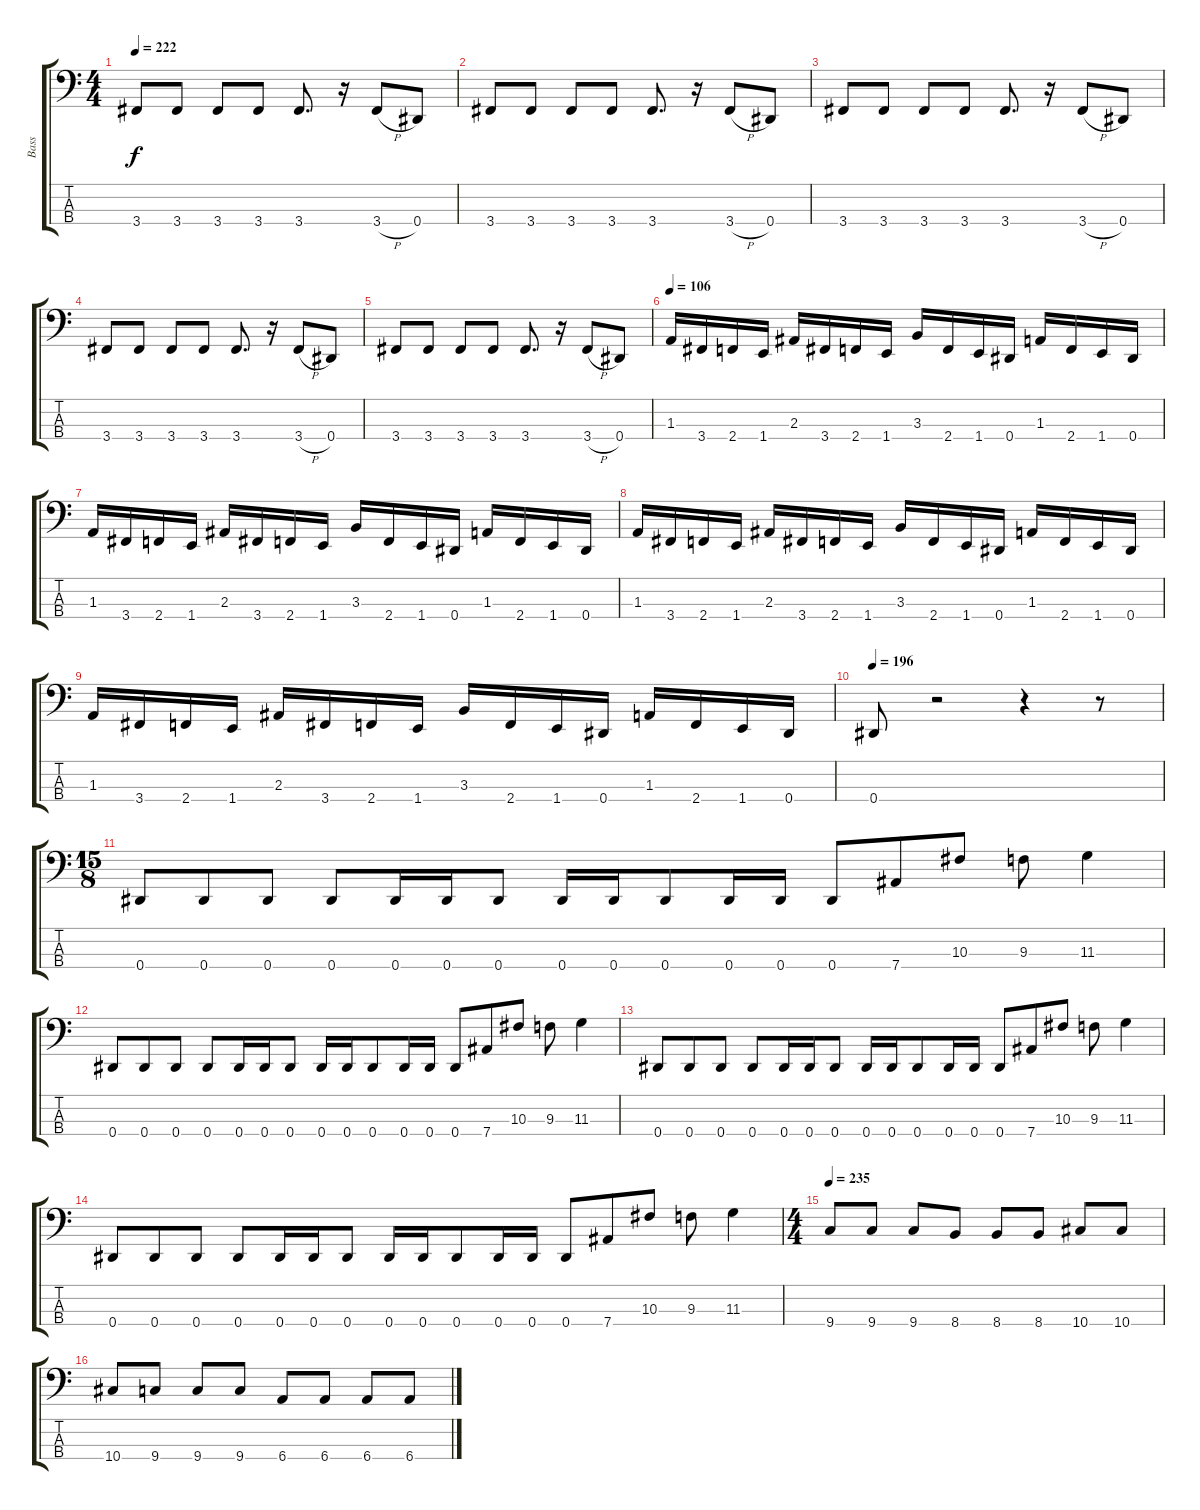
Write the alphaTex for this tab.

\track ("Bass" "Bass") {instrument electricbasspick}
\staff {score tabs}
\tuning (Gb2 Db2 Ab1 Eb1) {hide}
\ts (4 4)
\tempo 222
\clef f4
\ks c
3.4.8{dy f} 3.4.8 3.4.8 3.4.8 3.4.8{d} r.16 3.4{h}.8 0.4.8 |
3.4.8 3.4.8 3.4.8 3.4.8 3.4.8{d} r.16 3.4{h}.8 0.4.8 |
3.4.8 3.4.8 3.4.8 3.4.8 3.4.8{d} r.16 3.4{h}.8 0.4.8 |
3.4.8 3.4.8 3.4.8 3.4.8 3.4.8{d} r.16 3.4{h}.8 0.4.8 |
3.4.8 3.4.8 3.4.8 3.4.8 3.4.8{d} r.16 3.4{h}.8 0.4.8 |
\tempo 106
1.3.16 3.4.16 2.4.16 1.4.16 2.3.16 3.4.16 2.4.16 1.4.16 3.3.16 2.4.16 1.4.16 0.4.16 1.3.16 2.4.16 1.4.16 0.4.16 |
1.3.16 3.4.16 2.4.16 1.4.16 2.3.16 3.4.16 2.4.16 1.4.16 3.3.16 2.4.16 1.4.16 0.4.16 1.3.16 2.4.16 1.4.16 0.4.16 |
1.3.16 3.4.16 2.4.16 1.4.16 2.3.16 3.4.16 2.4.16 1.4.16 3.3.16 2.4.16 1.4.16 0.4.16 1.3.16 2.4.16 1.4.16 0.4.16 |
1.3.16 3.4.16 2.4.16 1.4.16 2.3.16 3.4.16 2.4.16 1.4.16 3.3.16 2.4.16 1.4.16 0.4.16 1.3.16 2.4.16 1.4.16 0.4.16 |
\tempo 196
0.4.8 r.2 r.4 r.8 |
\ts (15 8)
0.4.8 0.4.8 0.4.8 0.4.8 0.4.16 0.4.16 0.4.8 0.4.16 0.4.16 0.4.8 0.4.16 0.4.16 0.4.8 7.4.8 10.3.8 9.3.8 11.3.4 |
0.4.8 0.4.8 0.4.8 0.4.8 0.4.16 0.4.16 0.4.8 0.4.16 0.4.16 0.4.8 0.4.16 0.4.16 0.4.8 7.4.8 10.3.8 9.3.8 11.3.4 |
0.4.8 0.4.8 0.4.8 0.4.8 0.4.16 0.4.16 0.4.8 0.4.16 0.4.16 0.4.8 0.4.16 0.4.16 0.4.8 7.4.8 10.3.8 9.3.8 11.3.4 |
0.4.8 0.4.8 0.4.8 0.4.8 0.4.16 0.4.16 0.4.8 0.4.16 0.4.16 0.4.8 0.4.16 0.4.16 0.4.8 7.4.8 10.3.8 9.3.8 11.3.4 |
\ts (4 4)
\tempo 235
9.4.8 9.4.8 9.4.8 8.4.8 8.4.8 8.4.8 10.4.8 10.4.8 |
10.4.8 9.4.8 9.4.8 9.4.8 6.4.8 6.4.8 6.4.8 6.4.8
